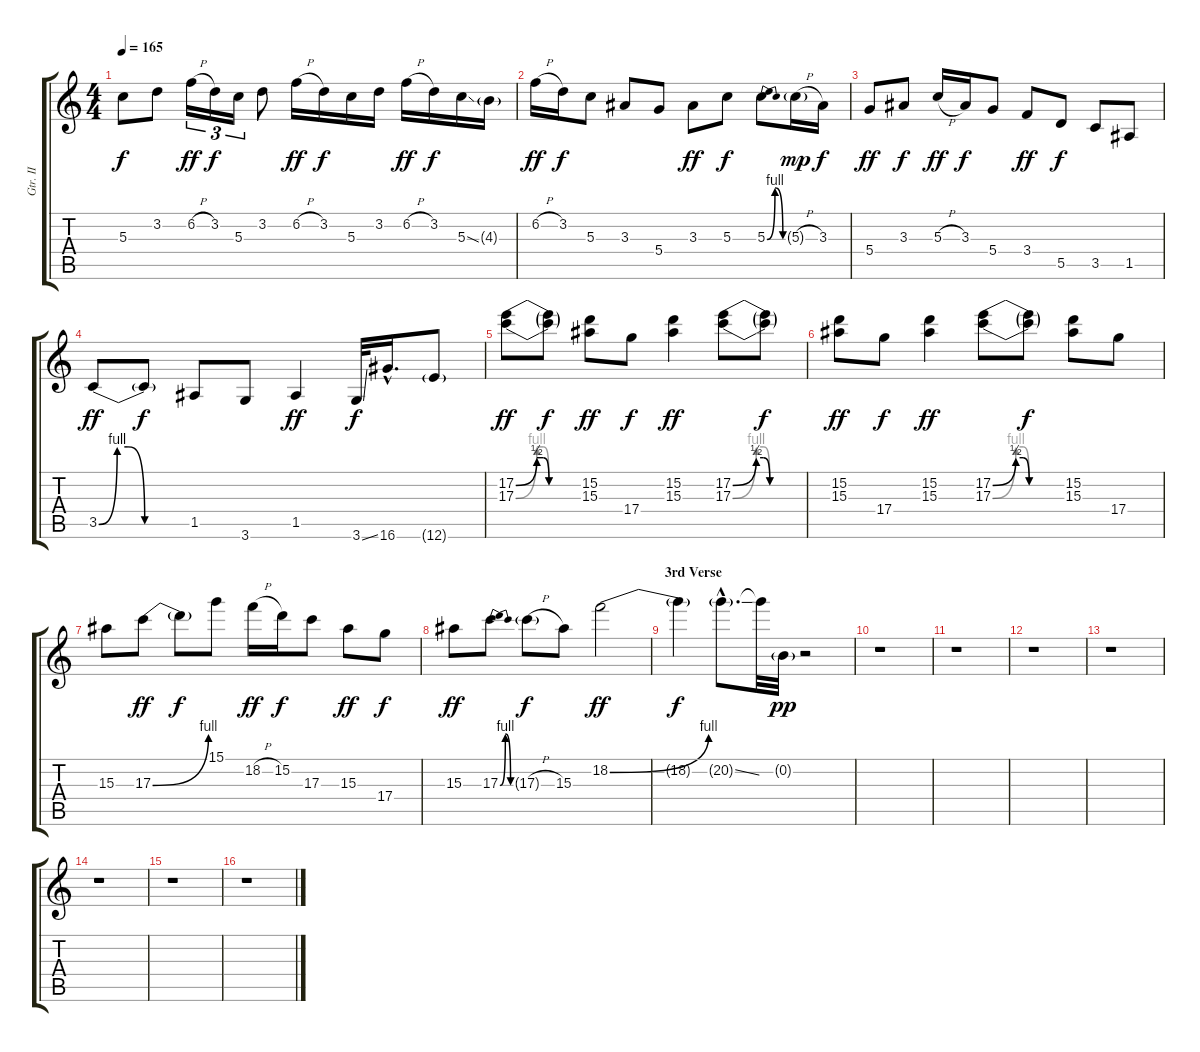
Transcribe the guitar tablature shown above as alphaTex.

\track ("Gtr. II" "Gtr. II") {instrument overdrivenguitar}
\staff {score tabs}
\tuning (E4 B3 G3 D3 A2 E2) {hide}
\ts (4 4)
\tempo 165
\clef g2
\ks c
5.3{t}.8{dy f} 3.2.8 6.2{h}.16{tu (3 2) dy ff} 3.2.16{tu (3 2) dy f} 5.3.16{tu (3 2)} 3.2.8 6.2{h}.16{dy ff} 3.2.16{dy f} 5.3.16 3.2.16 6.2{h}.16{dy ff} 3.2.16{dy f} 5.3{ss}.16 4.3{g}.16 |
6.2{h}.16{dy ff} 3.2.16{dy f} 5.3.8 3.3.8 5.4.8 3.3.8{dy ff} 5.3.8{dy f} 5.3{be (bendrelease 0 0 21 4 32 4 60 0)}.8 5.3{h g}.16{dy mp} 3.3.16{dy f} |
5.4.8{dy ff} 3.3.8{dy f} 5.3{h}.16{dy ff} 3.3.16{dy f} 5.4.8 3.4.8{dy ff} 5.5.8{dy f} 3.5.8 1.5.8 |
3.5{be (custom 0 0 12 4 19 4 30 0 60 0)}.8{dy ff} 3.5{t}.8{dy f} 1.5.8 3.6.8 1.5.4{dy ff} 3.6{ss}.32{dy f} 16.6{hac}.16{d} 12.6{g}.8 |
(17.2{be (custom 0 0 19 2 25 2 30 0 60 0)} 17.3{be (custom 0 0 19 4 25 4 30 0 60 0)}).8{dy ff} (17.2{t} 17.3{t}).8{dy f} (15.2 15.3).8{dy ff} 17.4.8{dy f} (15.2 15.3).4{dy ff} (17.2{be (custom 0 0 19 2 25 2 30 0 60 0)} 17.3{be (custom 0 0 19 4 25 4 30 0 60 0)}).8 (17.2{t} 17.3{t}).8{dy f} |
(15.2 15.3).8{dy ff} 17.4.8{dy f} (15.2 15.3).4{dy ff} (17.2{be (custom 0 0 19 2 25 2 30 0 60 0)} 17.3{be (custom 0 0 19 4 25 4 30 0 60 0)}).8 (17.2{t} 17.3{t}).8{dy f} (15.2 15.3).8 17.4.8 |
15.3.8 17.3{be (bend 0 0 60 4)}.8{dy ff} 17.3{t}.8{dy f} 15.1.8 18.2{h}.16{dy ff} 15.2.16{dy f} 17.3.8 15.3.8{dy ff} 17.4.8{dy f} |
15.3.8{dy ff} 17.3{be (bendrelease 0 0 23 4 33 4 60 0)}.8 17.3{h g}.8{dy f} 15.3.8 18.2{be (bend 0 0 60 4)}.2{dy ff} |
\section ("" "3rd Verse")
18.2{t}.4{dy f} 20.2{ss g hac}.8{d} 20.2{t}.32 0.2{g}.32{dy pp} r.2 |
r.1 |
r.1 |
r.1 |
r.1 |
r.1 |
r.1 |
r.1
